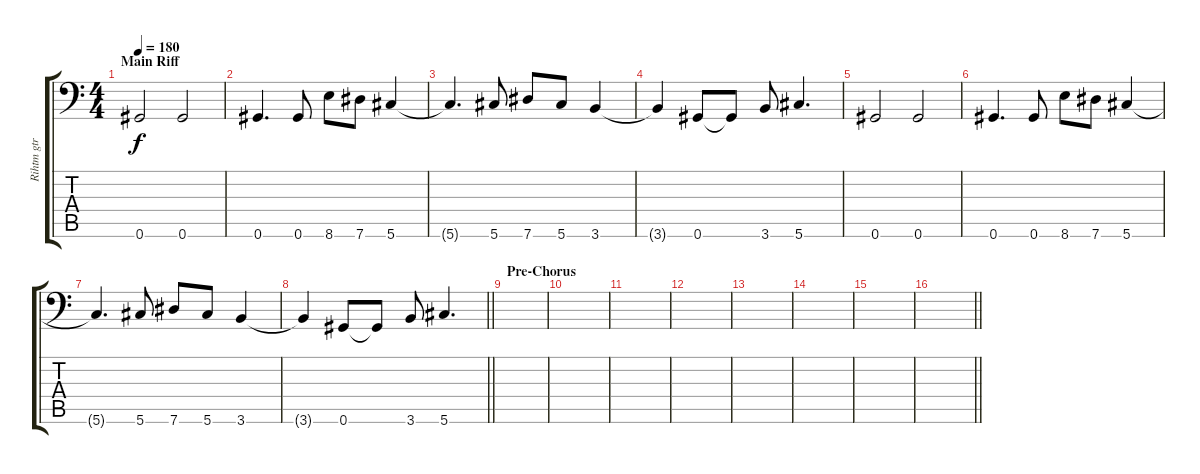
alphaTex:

\track ("Rihtm gtr" "Rihtm gtr") {instrument distortionguitar}
\staff {score tabs}
\tuning (Bb3 F3 Db3 Ab2 Eb2 Ab1) {hide}
\ts (4 4)
\section ("" "Main Riff")
\tempo 180
\clef f4
\ks c
0.6.2{dy f volume 11 instrument distortionguitar} 0.6.2 |
0.6.4{d} 0.6.8 8.6.8 7.6.8 5.6.4 |
5.6{t}.4{d} 5.6.8 7.6.8 5.6.8 3.6.4 |
3.6{t}.4 0.6.8 0.6{t}.8 3.6.8 5.6.4{d} |
0.6.2 0.6.2 |
0.6.4{d} 0.6.8 8.6.8 7.6.8 5.6.4 |
5.6{t}.4{d} 5.6.8 7.6.8 5.6.8 3.6.4 |
\barLineRight lightlight
3.6{t}.4 0.6.8 0.6{t}.8 3.6.8 5.6.4{d} |
\section ("" "Pre-Chorus")
|
|
|
|
|
|
|
\barLineRight lightlight
